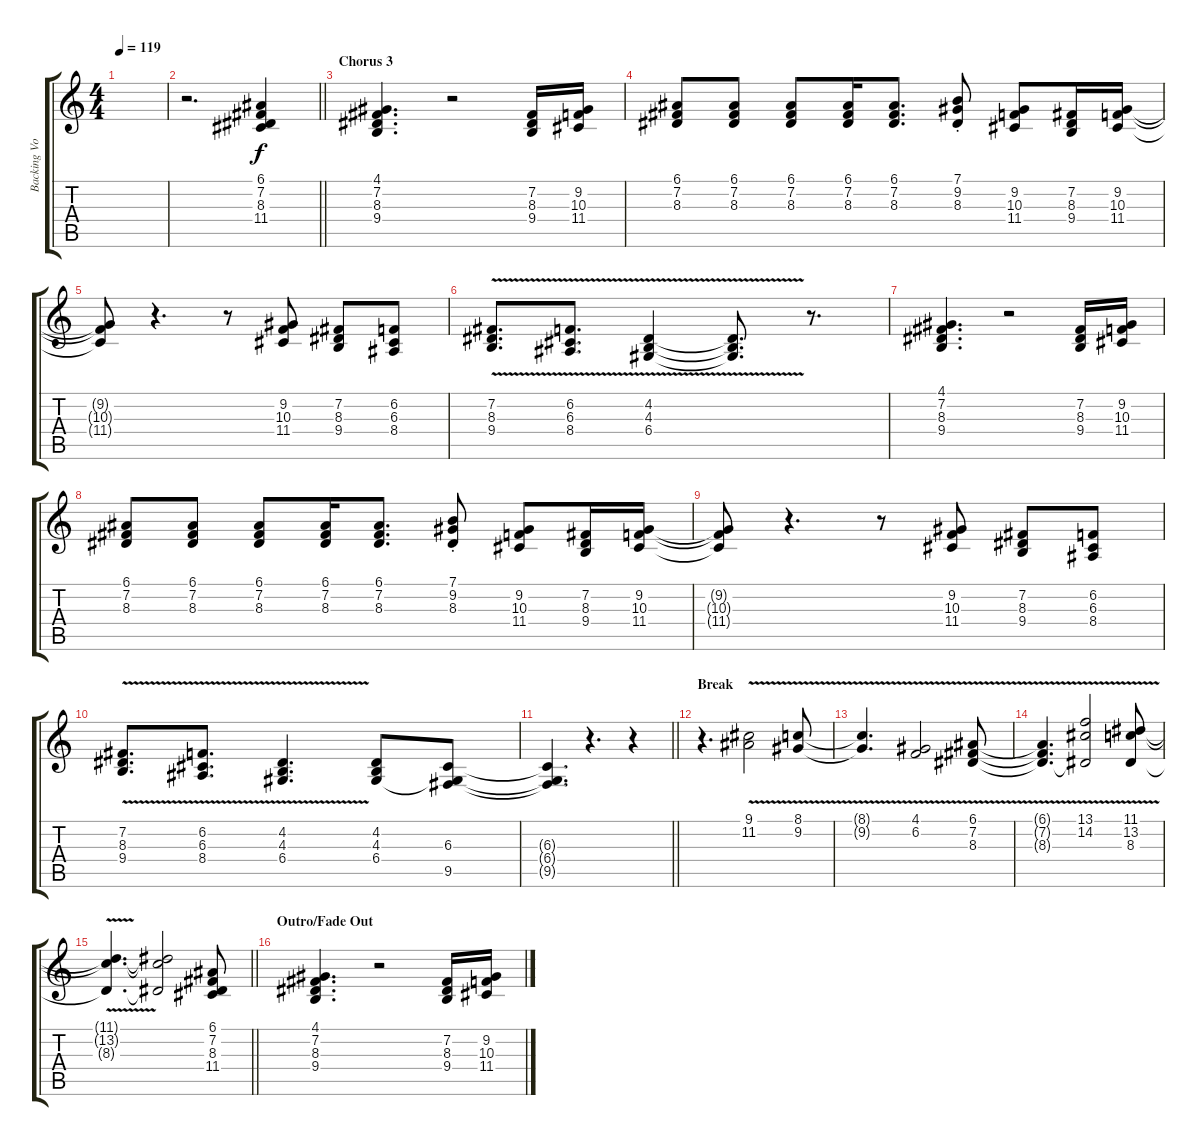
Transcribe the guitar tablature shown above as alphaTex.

\track ("Backing Vocals" "Backing Vo") {instrument pad7halo}
\staff {score tabs}
\tuning (E4 B3 G3 D3 A2 E2) {hide}
\ts (4 4)
\tempo 119
\clef g2
\ks c
|
\barLineRight lightlight
r.2{d} (6.1 7.2 8.3 11.4).4 |
\section ("" "Chorus 3")
(4.1 7.2 8.3 9.4).4{d} r.2 (7.2 8.3 9.4).16 (9.2 10.3 11.4).16 |
(6.1 7.2 8.3).8 (6.1 7.2 8.3).8 (6.1 7.2 8.3).8 (6.1 7.2 8.3).16 (6.1 7.2 8.3).8{d} (7.1{st} 9.2{st} 8.3{st}).8 (9.2 10.3 11.4).8 (7.2 8.3 9.4).16 (9.2 10.3 11.4).16 |
(9.2{t} 10.3{t} 11.4{t}).8 r.4{d} r.8 (9.2 10.3 11.4).8 (7.2 8.3 9.4).8 (6.2 6.3 8.4).8 |
(7.2{v} 8.3 9.4).8{d} (6.2{v} 6.3 8.4).8{d} (4.2{v} 4.3 6.4).4 (4.2{t} 4.3{t} 6.4{t}).8{d} r.8{d} |
(4.1 7.2 8.3 9.4).4{d} r.2 (7.2 8.3 9.4).16 (9.2 10.3 11.4).16 |
(6.1 7.2 8.3).8 (6.1 7.2 8.3).8 (6.1 7.2 8.3).8 (6.1 7.2 8.3).16 (6.1 7.2 8.3).8{d} (7.1{st} 9.2{st} 8.3{st}).8 (9.2 10.3 11.4).8 (7.2 8.3 9.4).16 (9.2 10.3 11.4).16 |
(9.2{t} 10.3{t} 11.4{t}).8 r.4{d} r.8 (9.2 10.3 11.4).8 (7.2 8.3 9.4).8 (6.2 6.3 8.4).8 |
(7.2{v} 8.3 9.4).8{d} (6.2{v} 6.3 8.4).8{d} (4.2{v} 4.3 6.4).4{d} (4.2 4.3 6.4).8 (6.3 6.4{t} 9.5).8 |
\barLineRight lightlight
(6.3{t} 6.4{t} 9.5{t}).4{d} r.4{d} r.4 |
\section ("" "Break")
r.4{d} (9.1{v} 11.2{v}).2 (8.1{v} 9.2{v}).8 |
(8.1{t} 9.2{t}).4{d} (4.1{v} 6.2{v}).2 (6.1{v} 7.2{v} 8.3{v}).8 |
(6.1{t} 7.2{t} 8.3{t}).4{d} (13.1{v} 14.2{v} 8.3{t}).2 (11.1{v} 13.2{v} 8.3{v}).8 |
\barLineRight lightlight
(11.1{t} 13.2{t} 8.3{t}).4{d} (11.1{t} 13.2{t} 8.3{t}).2 (6.1 7.2 8.3 11.4).8 |
\section ("" "Outro/Fade Out")
(4.1 7.2 8.3 9.4).4{d} r.2 (7.2 8.3 9.4).16 (9.2 10.3 11.4).16
